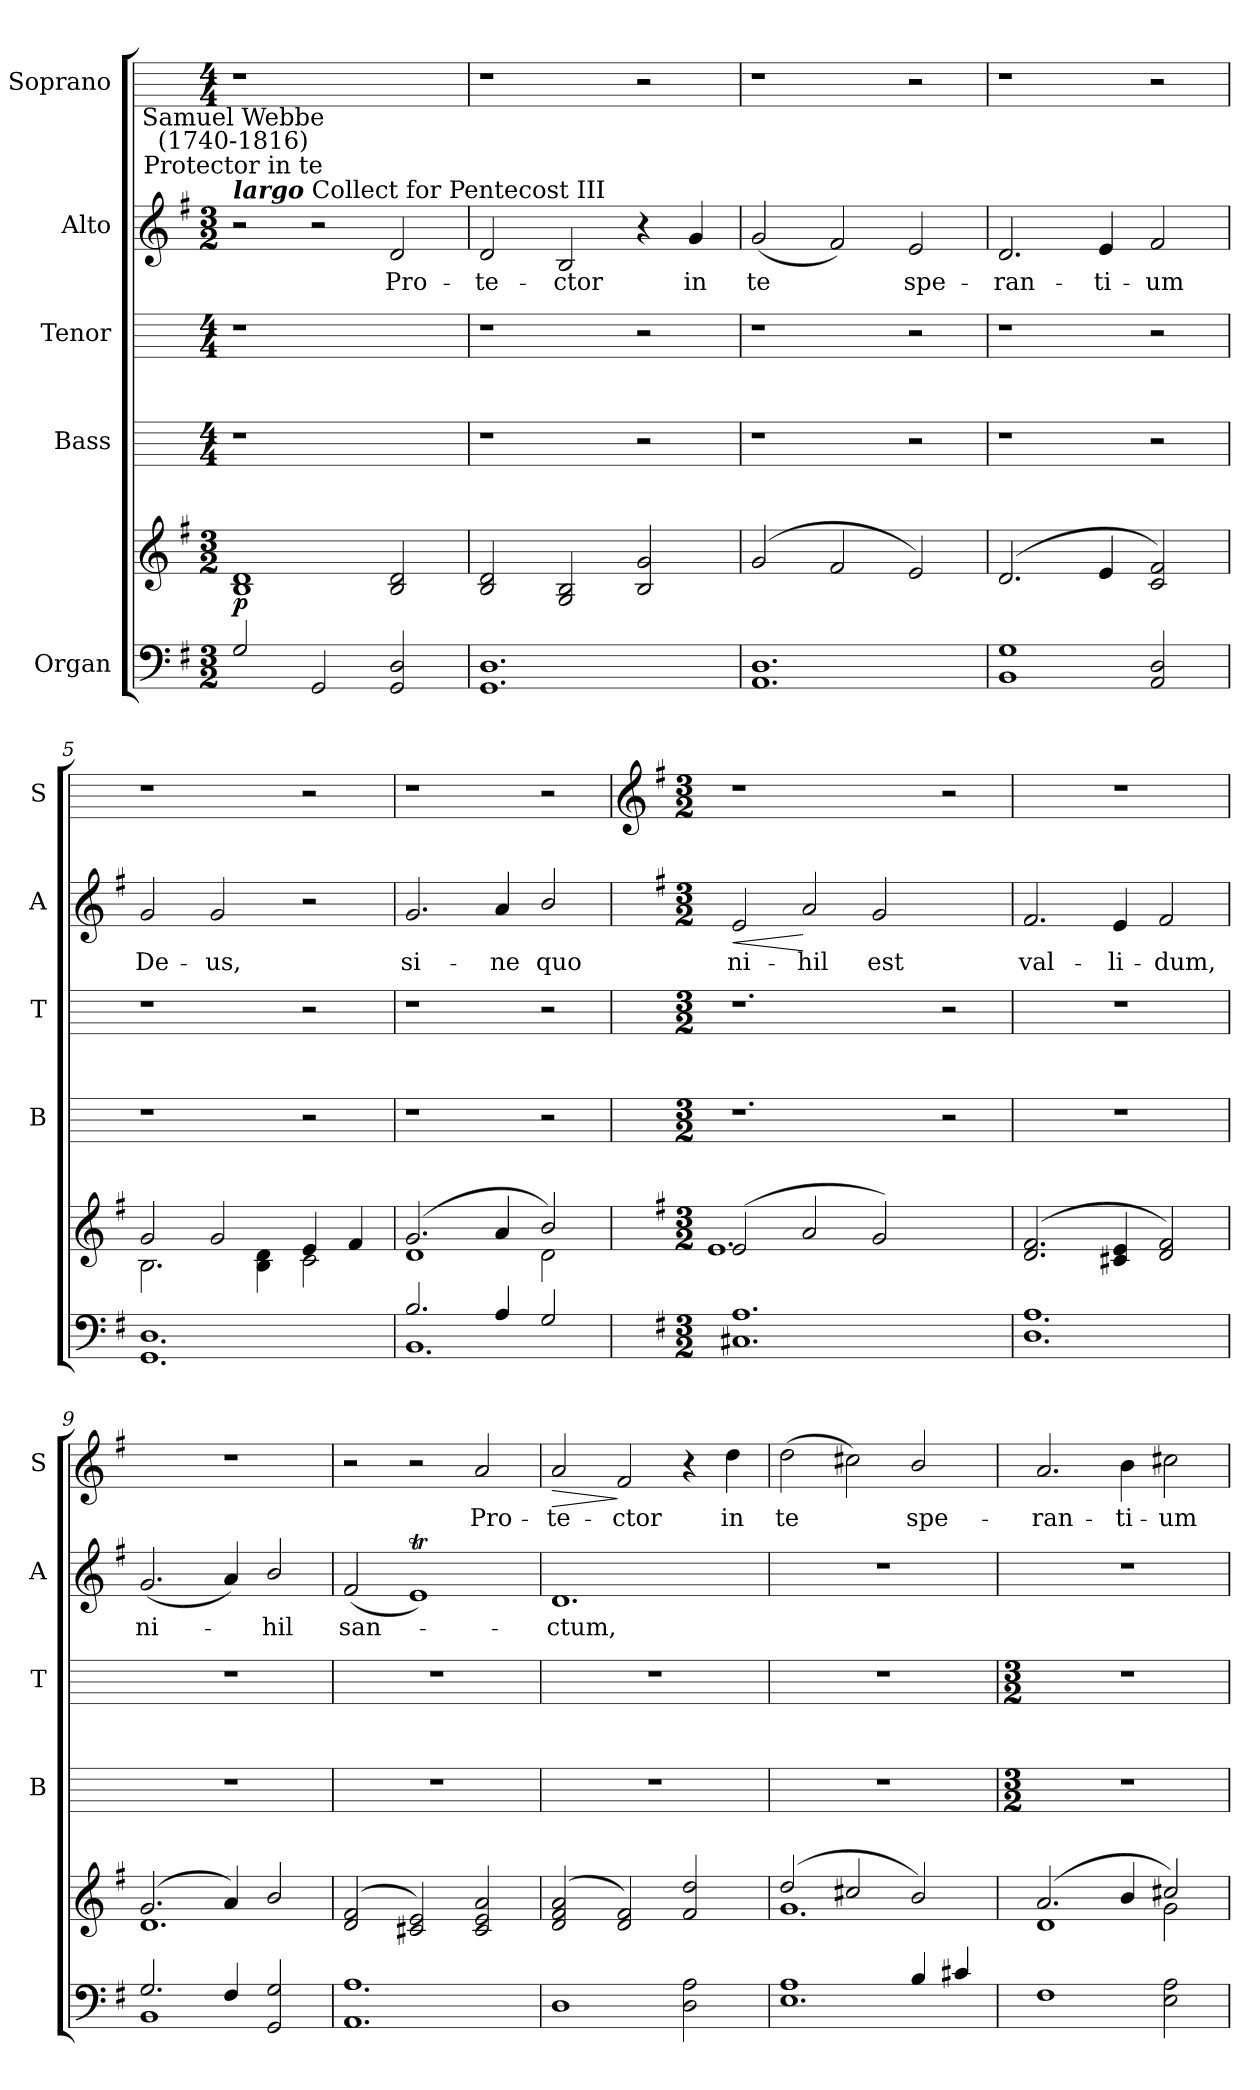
**kern	**kern	**dynam	**kern	**kern	**kern	**text	**dynam	**kern	**text	**dynam
*part5	*part5	*part5	*part4	*part3	*part2	*part2	*part2	*part1	*part1	*part1
*staff6	*staff5	*staff5/6	*staff4	*staff3	*staff2	*staff2	*staff2	*staff1	*staff1	*staff1
*I"Organ	*	*	*I"Bass	*I"Tenor	*I"Alto	*	*	*I"Soprano	*	*
*	*	*	*I'B	*I'T	*I'A	*	*	*I'S	*	*
*clefF4	*clefG2	*	*	*	*clefG2	*	*	*	*	*
*k[f#]	*k[f#]	*	*	*	*k[f#]	*	*	*	*	*
*G:	*G:	*	*	*	*G:	*	*	*	*	*
*M3/2	*M3/2	*	*M4/4	*M4/4	*M3/2	*	*	*M4/4	*	*
=1	=1	=1	=1	=1	=1	=1	=1	=1	=1	=1
*^	*	*	*	*	*	*	*	*	*	*
!	!	!	!	!	!	!LO:TX:a:Bi:t=largo	!	!	!	!	!
!	!	!	!	!	!	!LO:TX:a:cj:t=Protector in te	!	!	!	!	!
!	!	!	!	!	!	!LO:TX:a:cj:t=Samuel Webbe\n(1740-1816)	!	!	!	!	!
!	!LO:N:vis=1	!	!LO:DY:b	!	!	!	!	!	!	!	!
*	*	*^	*	*	*	*	*	*	*	*	*
2G	1.ryy	1B/ 1d/	1.ryy	p	1r	1r	2r	.	.	1r	.	.
!	!	!	!	!	!	!	!LO:TX:a:t=Collect for Pentecost III	!	!	!	!	!
2GG	.	.	.	.	.	.	2r	.	.	.	.	.
!	!	!	!	!	!	!	!	!LO:LY:b	!	!	!	!
2GG 2D	.	2B/ 2d/	.	.	2ryy	2ryy	2d	Pro-	.	2ryy	.	.
=2	=2	=2	=2	=2	=2	=2	=2	=2	=2	=2	=2	=2
!	!LO:N:vis=1	!	!	!	!	!	!	!LO:LY:b	!	!	!	!
1.GG 1.D	1.ryy	2B/ 2d/	1.ryy	.	1r	1r	2d	-te-	.	1r	.	.
!	!	!	!	!	!	!	!	!LO:LY:b	!	!	!	!
.	.	2G/ 2B/	.	.	.	.	2B	-ctor	.	.	.	.
.	.	2B/ 2g/	.	.	2r	2r	4r	.	.	2r	.	.
!	!	!	!	!	!	!	!	!LO:LY:b	!	!	!	!
.	.	.	.	.	.	.	4g	in	.	.	.	.
=3	=3	=3	=3	=3	=3	=3	=3	=3	=3	=3	=3	=3
!	!LO:N:vis=1	!	!	!	!	!	!	!LO:LY:b	!	!	!	!
1.AA 1.D	1.ryy	(>2g/	1.ryy	.	1r	1r	(<2g	te	.	1r	.	.
.	.	2f#/	.	.	.	.	2f#)	.	.	.	.	.
!	!	!	!	!	!	!	!	!LO:LY:b	!	!	!	!
.	.	2e/)	.	.	2r	2r	2e	spe-	.	2r	.	.
=4	=4	=4	=4	=4	=4	=4	=4	=4	=4	=4	=4	=4
!	!LO:N:vis=1	!	!	!	!	!	!	!LO:LY:b	!	!	!	!
1BB 1G	1.ryy	(>2.d/	1.ryy	.	1r	1r	2.d	-ran-	.	1r	.	.
!	!	!	!	!	!	!	!	!LO:LY:b	!	!	!	!
.	.	4e/	.	.	.	.	4e	-ti-	.	.	.	.
!	!	!	!	!	!	!	!	!LO:LY:b	!	!	!	!
2AA 2D	.	2c/ 2f#/)	.	.	2r	2r	2f#	-um	.	2r	.	.
=5	=5	=5	=5	=5	=5	=5	=5	=5	=5	=5	=5	=5
!LO:N:vis=1	!	!	!	!	!	!	!	!LO:LY:b	!	!	!	!
1.ryy	1.GG 1.D	2g/	2.B\	.	1r	1r	2g	De-	.	1r	.	.
!	!	!	!	!	!	!	!	!LO:LY:b	!	!	!	!
.	.	2g/	.	.	.	.	2g	-us,	.	.	.	.
.	.	.	4B\ 4d\	.	.	.	.	.	.	.	.	.
.	.	2c\	4e/	.	2r	2r	2r	.	.	2r	.	.
.	.	.	4f#/	.	.	.	.	.	.	.	.	.
=6	=6	=6	=6	=6	=6	=6	=6	=6	=6	=6	=6	=6
!	!	!	!	!	!	!	!	!LO:LY:b	!	!	!	!
2.B/	1.BB	(>2.g/	1d\	.	1r	1r	2.g	si-	.	1r	.	.
!	!	!	!	!	!	!	!	!LO:LY:b	!	!	!	!
4A/	.	4a/	.	.	.	.	4a	-ne	.	.	.	.
!	!	!	!	!	!	!	!	!LO:LY:b	!	!	!	!
2G/	.	2b/)	2d\	.	2r	2r	2b/	quo	.	2r	.	.
!!LO:LB:g=z
=7	=7	=7	=7	=7	=7	=7	=7	=7	=7	=7	=7	=7
*	*	*	*	*	*	*	*	*	*	*clefG2	*	*
*	*	*	*	*	*	*	*	*	*	*k[f#]	*	*
*	*	*	*	*	*	*	*	*	*	*G:	*	*
*M3/2	*	*M3/2	*	*	*M3/2	*M3/2	*M3/2	*	*	*M3/2	*	*
!LO:N:vis=1	!	!	!	!	!	!	!	!LO:LY:b	!LO:HP:b	!LO:N:vis=1	!	!
1.ryy	1.C#X 1.A	(>2e/	1.e\	.	1.r	1.r	2e	ni-	<	1.r	.	.
!	!	!	!	!	!	!	!	!LO:LY:b	!	!	!	!
.	.	2a/	.	.	.	.	2a	-hil	[	.	.	.
!	!	!	!	!	!	!	!	!LO:LY:b	!	!	!	!
.	.	2g/)	.	.	.	.	2g	est	.	.	.	.
2ryy	2ryy	2ryy	2ryy	.	2r	2r	2ryy	.	.	2r	.	.
=8	=8	=8	=8	=8	=8	=8	=8	=8	=8	=8	=8	=8
!LO:N:vis=1	!	!	!LO:N:vis=1	!	!	!	!	!LO:LY:b	!	!LO:N:vis=1	!	!
1.ryy	1.D 1.A	(>2.d/ 2.f#/	1.ryy	.	1.r	1.r	2.f#	val-	.	1.r	.	.
!	!	!	!	!	!	!	!	!LO:LY:b	!	!	!	!
.	.	4c#X/ 4e/	.	.	.	.	4e	-li-	.	.	.	.
!	!	!	!	!	!	!	!	!LO:LY:b	!	!	!	!
.	.	2d/ 2f#/)	.	.	.	.	2f#	-dum,	.	.	.	.
=9	=9	=9	=9	=9	=9	=9	=9	=9	=9	=9	=9	=9
!	!	!	!	!	!	!	!	!LO:LY:b	!	!LO:N:vis=1	!	!
2.G/	1BB	(>2.g/	1.d\	.	1.r	1.r	(<2.g	ni-	.	1.r	.	.
4F#/	.	4a/)	.	.	.	.	4a)	.	.	.	.	.
!	!	!	!	!	!	!	!	!LO:LY:b	!	!	!	!
2ryy	2GG 2G	2b/	.	.	.	.	2b/	hil	.	.	.	.
=10	=10	=10	=10	=10	=10	=10	=10	=10	=10	=10	=10	=10
!LO:N:vis=1	!	!	!LO:N:vis=1	!	!	!	!	!LO:LY:b	!	!	!	!
1.ryy	1.AA 1.A	(>2d/ 2f#/	1.ryy	.	1.r	1.r	(<2f#	san-	.	2r	.	.
.	.	2c#X/ 2e/)	.	.	.	.	1eT)	.	.	2r	.	.
!	!	!	!	!	!	!	!	!	!	!	!LO:LY:b	!
.	.	2c#/ 2e/ 2a/	.	.	.	.	.	.	.	2a	Pro-	.
=11	=11	=11	=11	=11	=11	=11	=11	=11	=11	=11	=11	=11
!LO:N:vis=1	!	!	!LO:N:vis=1	!	!	!	!	!LO:LY:b	!	!	!LO:LY:b	!LO:HP:b
1.ryy	1D	(>2d/ 2f#/ 2a/	1.ryy	.	1.r	1.r	1.d	ctum,	.	2a	-te-	>
!	!	!	!	!	!	!	!	!	!	!	!LO:LY:b	!
.	.	2d/ 2f#/)	.	.	.	.	.	.	.	2f#	-ctor	]
.	2D 2A	2f#/ 2dd/	.	.	.	.	.	.	.	4r	.	.
!	!	!	!	!	!	!	!	!	!	!	!LO:LY:b	!
.	.	.	.	.	.	.	.	.	.	4dd	in	.
=12	=12	=12	=12	=12	=12	=12	=12	=12	=12	=12	=12	=12
!	!	!	!	!	!	!	!LO:N:vis=1	!	!	!	!LO:LY:b	!
1A	1.E	(>2dd/	1.g\	.	1.r	1.r	1.r	.	.	(>2dd	te	.
.	.	2cc#X/	.	.	.	.	.	.	.	2cc#X)	.	.
!	!	!	!	!	!	!	!	!	!	!	!LO:LY:b	!
4B/	.	2b/)	.	.	.	.	.	.	.	2b/	spe-	.
4c#X/	.	.	.	.	.	.	.	.	.	.	.	.
!!LO:LB:g=z
=13	=13	=13	=13	=13	=13	=13	=13	=13	=13	=13	=13	=13
*	*	*	*	*	*M3/2	*M3/2	*	*	*	*	*	*
!LO:N:vis=1	!	!	!	!	!	!	!LO:N:vis=1	!	!	!	!LO:LY:b	!
1.ryy	1F#\	(>2.a/	1d\	.	1.r	1.r	1.r	.	.	2.a	-ran-	.
!	!	!	!	!	!	!	!	!	!	!	!LO:LY:b	!
.	.	4b/	.	.	.	.	.	.	.	4b	-ti-	.
!	!	!	!	!	!	!	!	!	!	!	!LO:LY:b	!
.	2E\ 2A\	2cc#X/)	2g\	.	.	.	.	.	.	2cc#X	-um	.
*v	*v	*	*	*	*	*	*	*	*	*	*	*
*	*v	*v	*	*	*	*	*	*	*	*	*
=	=	=	=	=	=	=	=	=	=	=
*-	*-	*-	*-	*-	*-	*-	*-	*-	*-	*-
